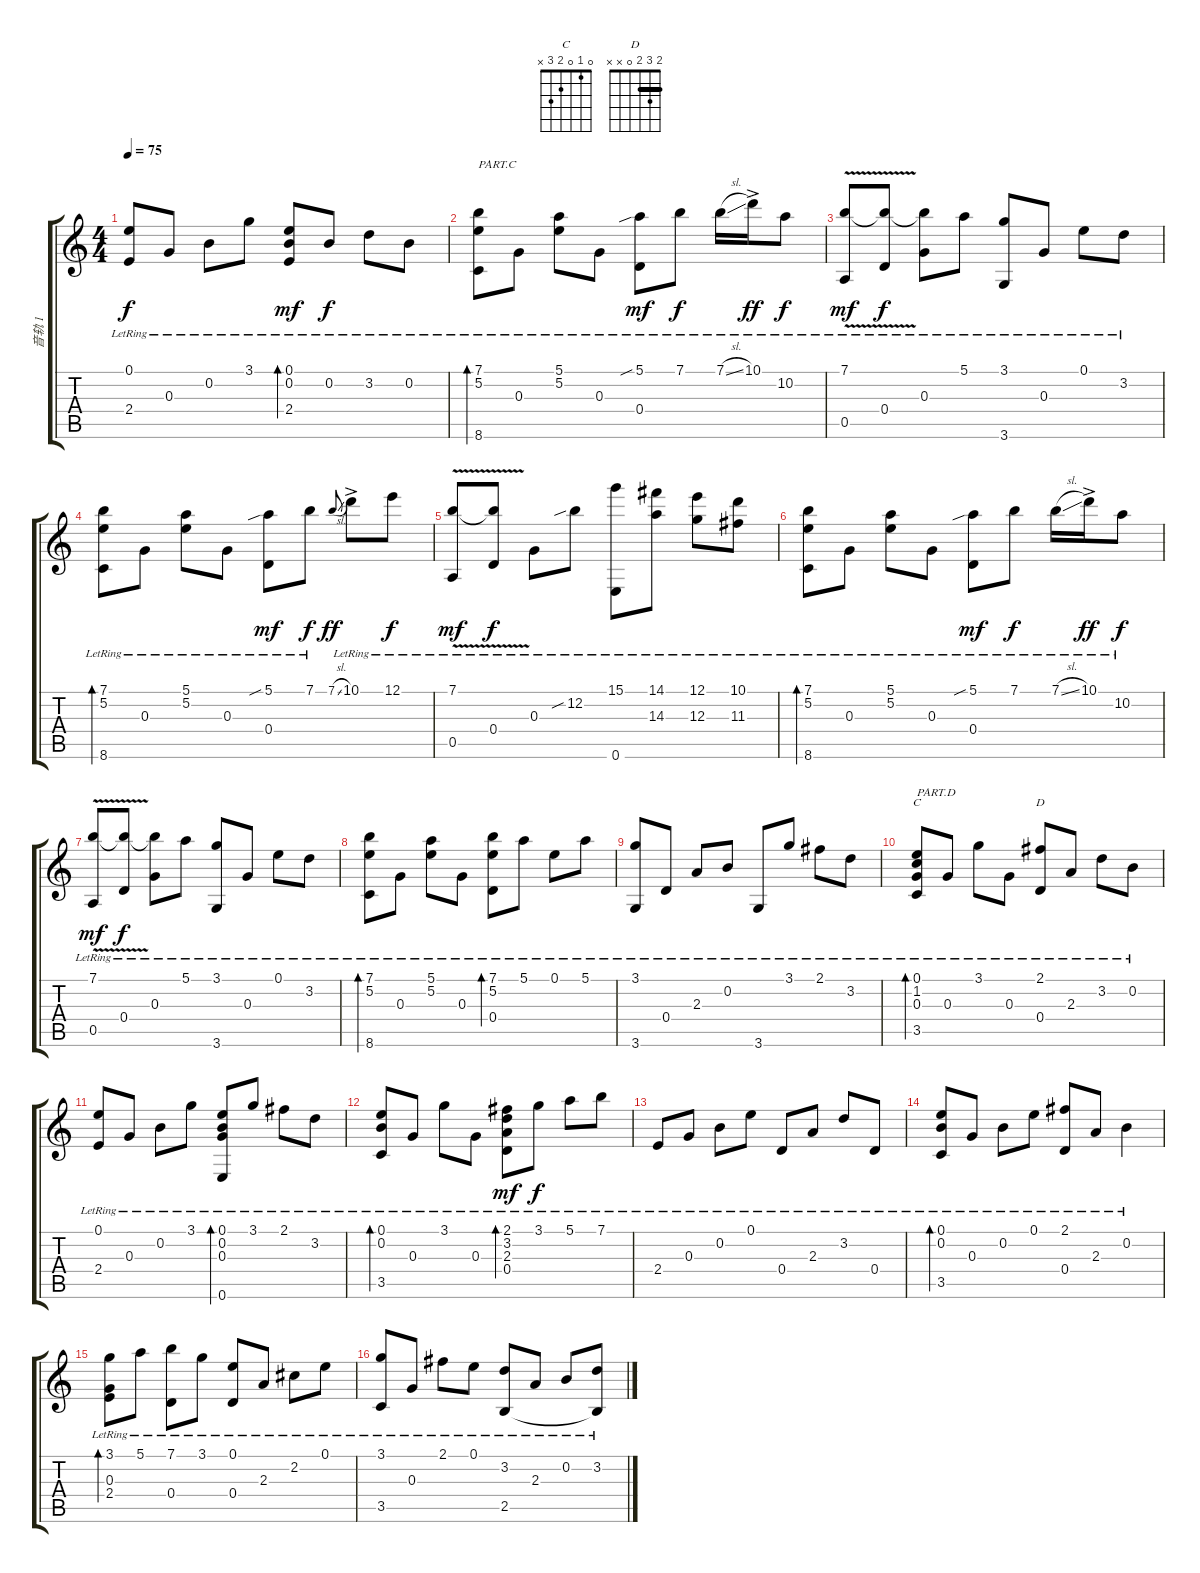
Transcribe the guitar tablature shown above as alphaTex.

\track ("音轨 1" "音轨 1") {instrument acousticguitarnylon}
\staff {score tabs}
\tuning (E4 B3 G3 D3 A2 E2) {hide}
\chord ("C" 0 1 0 2 3 x)
\chord ("D" 2 3 2 0 x x) {barre 2}
\ts (4 4)
\tempo 75
\clef g2
\ks c
(0.1{lr} 2.4{lr}).8{dy f} 0.3{lr}.8 0.2{lr}.8 3.1{lr}.8 (0.1{lr} 0.2{lr} 2.4{lr}).8{bd 240 dy mf} 0.2{lr}.8{dy f} 3.2{lr}.8 0.2{lr}.8 |
(7.1{lr} 5.2{lr} 8.6{lr}).8{bd 240 txt "PART.C"} 0.3{lr}.8 (5.1{lr} 5.2{lr}).8 0.3{lr}.8 (5.1{sib lr} 0.4{lr}).8{dy mf} 7.1{lr}.8{dy f} 7.1{sl lr}.16 10.1{ac lr}.16{dy ff} 10.2{lr}.8{dy f} |
(7.1{v lr} 0.5{lr}).8{dy mf} (7.1{t} 0.4{lr}).8{dy f} (7.1{t} 0.3{lr}).8 5.1{lr}.8 (3.1{lr} 3.6{lr}).8 0.3{lr}.8 0.1{lr}.8 3.2{lr}.8 |
(7.1{lr} 5.2{lr} 8.6{lr}).8{bd 240} 0.3{lr}.8 (5.1{lr} 5.2{lr}).8 0.3{lr}.8 (5.1{sib lr} 0.4{lr}).8{dy mf} 7.1{lr}.8{dy f} 7.1{sl}.8{gr onbeat dy ff} 10.1{ac lr}.8 12.1{lr}.8{dy f} |
(7.1{v lr} 0.5{lr}).8{dy mf} (7.1{t} 0.4{lr}).8{dy f} 0.3{lr}.8 12.2{sib lr}.8 (15.1{lr} 0.6{lr}).8 (14.1{lr} 14.3{lr}).8 (12.1{lr} 12.3{lr}).8 (10.1{lr} 11.3{lr}).8 |
(7.1{lr} 5.2{lr} 8.6{lr}).8{bd 240} 0.3{lr}.8 (5.1{lr} 5.2{lr}).8 0.3{lr}.8 (5.1{sib lr} 0.4{lr}).8{dy mf} 7.1{lr}.8{dy f} 7.1{sl lr}.16 10.1{ac lr}.16{dy ff} 10.2{lr}.8{dy f} |
(7.1{v lr} 0.5{lr}).8{dy mf} (7.1{t} 0.4{lr}).8{dy f} (7.1{t} 0.3{lr}).8 5.1{lr}.8 (3.1{lr} 3.6{lr}).8 0.3{lr}.8 0.1{lr}.8 3.2{lr}.8 |
(7.1{lr} 5.2{lr} 8.6{lr}).8{bd 240} 0.3{lr}.8 (5.1{lr} 5.2{lr}).8 0.3{lr}.8 (7.1{lr} 5.2{lr} 0.4{lr}).8{bd 240} 5.1{lr}.8 0.1{lr}.8 5.1{lr}.8 |
(3.1{lr} 3.6{lr}).8 0.4{lr}.8 2.3{lr}.8 0.2{lr}.8 3.6{lr}.8 3.1{lr}.8 2.1{lr}.8 3.2{lr}.8 |
(0.1{lr} 1.2{lr} 0.3{lr} 3.5{lr}).8{bd 240 ch "C" txt "PART.D"} 0.3{lr}.8 3.1{lr}.8 0.3{lr}.8 (2.1{lr} 0.4{lr}).8{ch "D"} 2.3{lr}.8 3.2{lr}.8 0.2{lr}.8 |
(0.1{lr} 2.4{lr}).8 0.3{lr}.8 0.2{lr}.8 3.1{lr}.8 (0.1{lr} 0.2{lr} 0.3{lr} 0.6{lr}).8{bd 120} 3.1{lr}.8 2.1{lr}.8 3.2{lr}.8 |
(0.1{lr} 0.2{lr} 3.5{lr}).8{bd 240} 0.3{lr}.8 3.1{lr}.8 0.3{lr}.8 (2.1{lr} 3.2{lr} 2.3{lr} 0.4{lr}).8{bd 480 dy mf} 3.1{lr}.8{dy f} 5.1{lr}.8 7.1{lr}.8 |
2.4{lr}.8 0.3{lr}.8 0.2{lr}.8 0.1{lr}.8 0.4{lr}.8 2.3{lr}.8 3.2{lr}.8 0.4{lr}.8 |
(0.1{lr} 0.2{lr} 3.5{lr}).8{bd 240} 0.3{lr}.8 0.2{lr}.8 0.1{lr}.8 (2.1{lr} 0.4{lr}).8 2.3{lr}.8 0.2{lr}.4 |
(3.1{lr} 0.3{lr} 2.4{lr}).8{bd 240} 5.1{lr}.8 (7.1{lr} 0.4{lr}).8 3.1{lr}.8 (0.1{lr} 0.4{lr}).8 2.3{lr}.8 2.2{lr}.8 0.1{lr}.8 |
(3.1{lr} 3.5{lr}).8 0.3{lr}.8 2.1{lr}.8 0.1{lr}.8 (3.2{lr} 2.5{lr}).8 2.3{lr}.8 0.2{lr}.8 (3.2{lr} 2.5{t}).8
